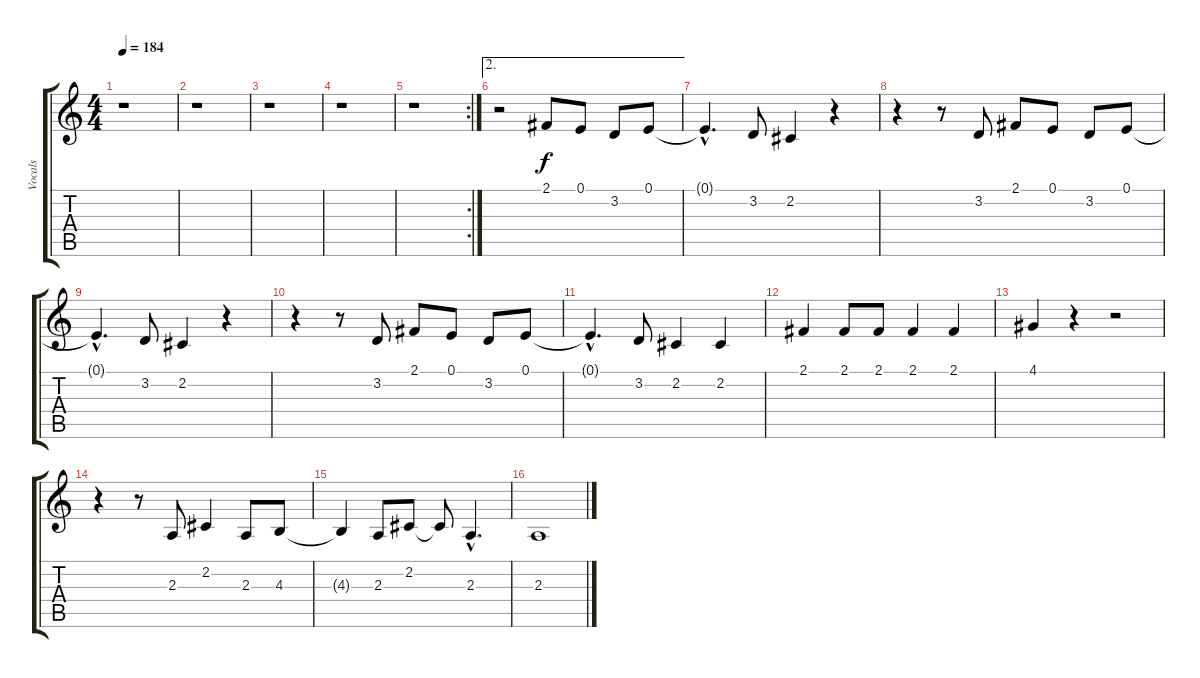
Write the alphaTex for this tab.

\track ("Vocals" "Vocals") {instrument altosax}
\staff {score tabs}
\tuning (E4 B3 G3 D3 A2 E2) {hide}
\ts (4 4)
\tempo 184
\clef g2
\ks c
r.1{dy f} |
r.1 |
r.1 |
r.1 |
\rc 2
r.1 |
\ae 2
r.2 2.1.8 0.1.8 3.2.8 0.1.8 |
0.1{hac t}.4{d} 3.2.8 2.2.4 r.4 |
r.4 r.8 3.2.8 2.1.8 0.1.8 3.2.8 0.1.8 |
0.1{hac t}.4{d} 3.2.8 2.2.4 r.4 |
r.4 r.8 3.2.8 2.1.8 0.1.8 3.2.8 0.1.8 |
0.1{hac t}.4{d} 3.2.8 2.2.4 2.2.4 |
2.1.4 2.1.8 2.1.8 2.1.4 2.1.4 |
4.1.4 r.4 r.2 |
r.4 r.8 2.3.8 2.2.4 2.3.8 4.3.8 |
4.3{t}.4 2.3.8 2.2.8 2.2{t}.8 2.3{hac}.4{d} |
2.3.1
